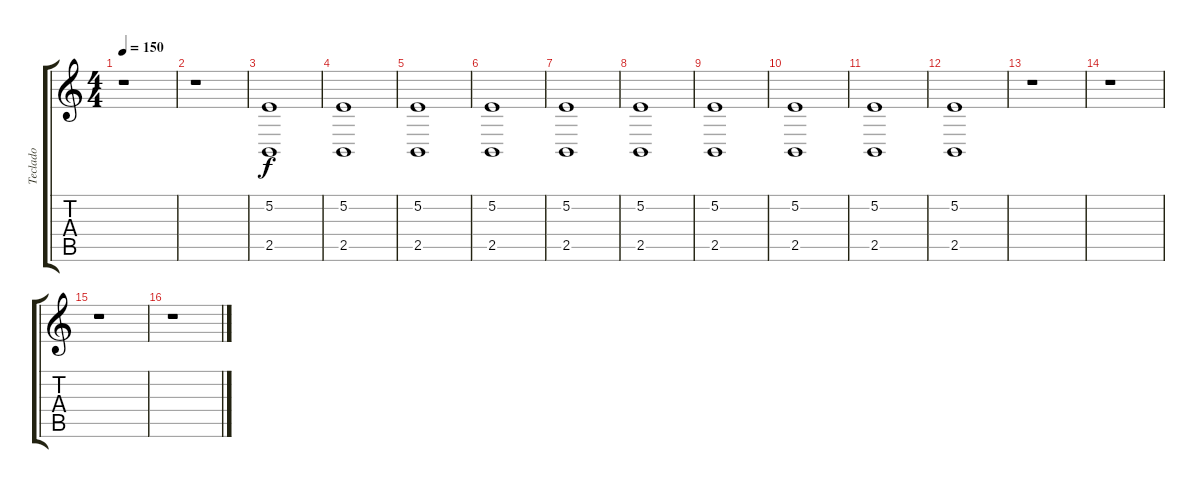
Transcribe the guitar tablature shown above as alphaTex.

\track ("Teclado" "Teclado") {instrument tubularbells}
\staff {score tabs}
\tuning (E4 B3 G3 D3 A2 E2) {hide}
\ts (4 4)
\tempo 150
\tempo 98
\tempo 150
\clef g2
\ks c
r.1{dy f instrument tubularbells} |
r.1 |
(5.2 2.5).1 |
(5.2 2.5).1 |
(5.2 2.5).1 |
(5.2 2.5).1 |
(5.2 2.5).1 |
(5.2 2.5).1 |
(5.2 2.5).1 |
(5.2 2.5).1 |
(5.2 2.5).1 |
(5.2 2.5).1 |
r.1 |
r.1 |
r.1 |
r.1
